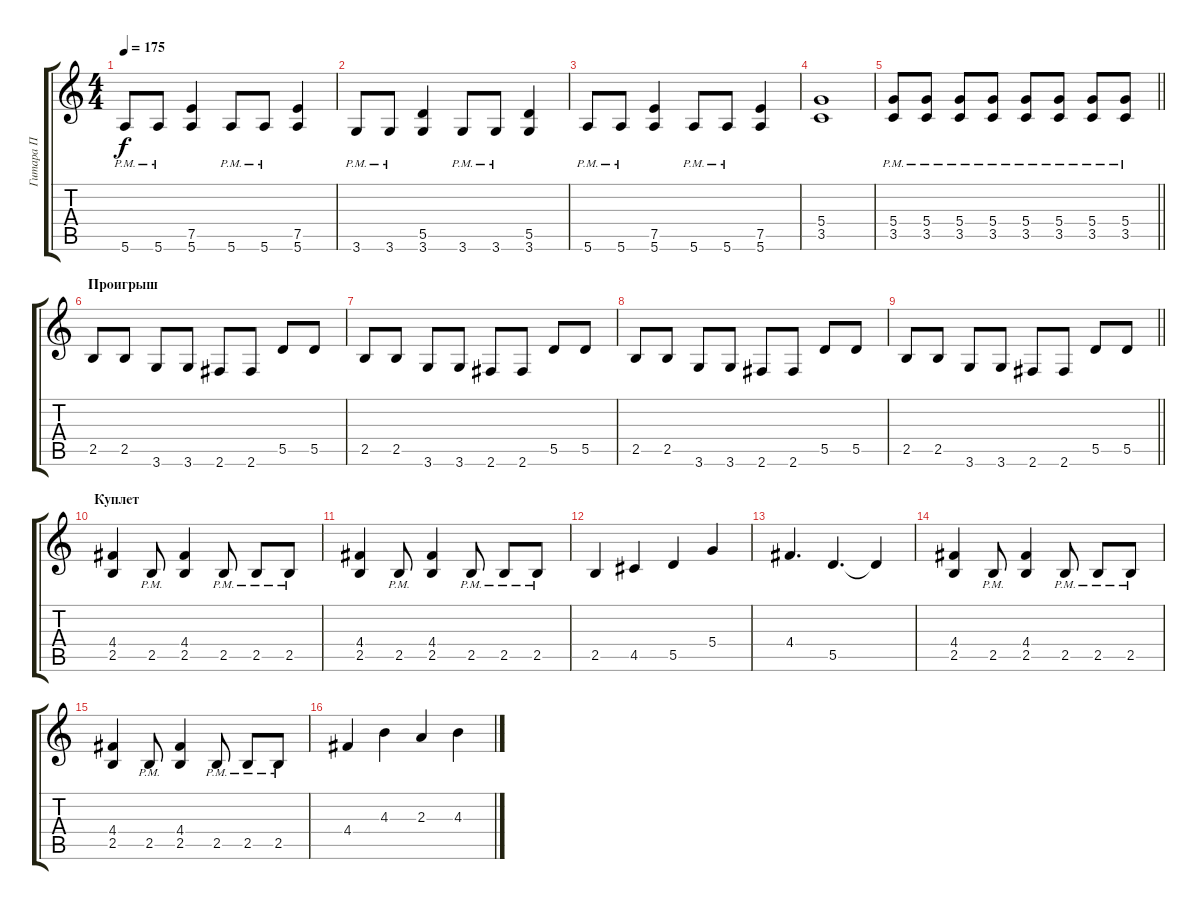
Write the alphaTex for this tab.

\track ("Гитара П" "Гитара П") {instrument overdrivenguitar}
\staff {score tabs}
\tuning (E4 B3 G3 D3 A2 E2) {hide}
\ts (4 4)
\section ("" " ")
\tempo 175
\clef g2
\ks c
5.6{pm}.8{dy f} 5.6{pm}.8 (7.5 5.6).4 5.6{pm}.8 5.6{pm}.8 (7.5 5.6).4 |
3.6{pm}.8 3.6{pm}.8 (5.5 3.6).4 3.6{pm}.8 3.6{pm}.8 (5.5 3.6).4 |
5.6{pm}.8 5.6{pm}.8 (7.5 5.6).4 5.6{pm}.8 5.6{pm}.8 (7.5 5.6).4 |
(5.4 3.5).1 |
\barLineRight lightlight
(5.4{pm} 3.5{pm}).8 (5.4{pm} 3.5{pm}).8 (5.4{pm} 3.5{pm}).8 (5.4{pm} 3.5{pm}).8 (5.4{pm} 3.5{pm}).8 (5.4{pm} 3.5{pm}).8 (5.4{pm} 3.5{pm}).8 (5.4{pm} 3.5{pm}).8 |
\section ("" "Проигрыш")
2.5.8 2.5.8 3.6.8 3.6.8 2.6.8 2.6.8 5.5.8 5.5.8 |
2.5.8 2.5.8 3.6.8 3.6.8 2.6.8 2.6.8 5.5.8 5.5.8 |
2.5.8 2.5.8 3.6.8 3.6.8 2.6.8 2.6.8 5.5.8 5.5.8 |
\barLineRight lightlight
2.5.8 2.5.8 3.6.8 3.6.8 2.6.8 2.6.8 5.5.8 5.5.8 |
\section ("" "Куплет")
(4.4 2.5).4 2.5{pm}.8 (4.4 2.5).4 2.5{pm}.8 2.5{pm}.8 2.5{pm}.8 |
(4.4 2.5).4 2.5{pm}.8 (4.4 2.5).4 2.5{pm}.8 2.5{pm}.8 2.5{pm}.8 |
2.5.4 4.5.4 5.5.4 5.4.4 |
4.4.4{d} 5.5.4{d} 5.5{t}.4 |
(4.4 2.5).4 2.5{pm}.8 (4.4 2.5).4 2.5{pm}.8 2.5{pm}.8 2.5{pm}.8 |
(4.4 2.5).4 2.5{pm}.8 (4.4 2.5).4 2.5{pm}.8 2.5{pm}.8 2.5{pm}.8 |
4.4.4 4.3.4 2.3.4 4.3.4
